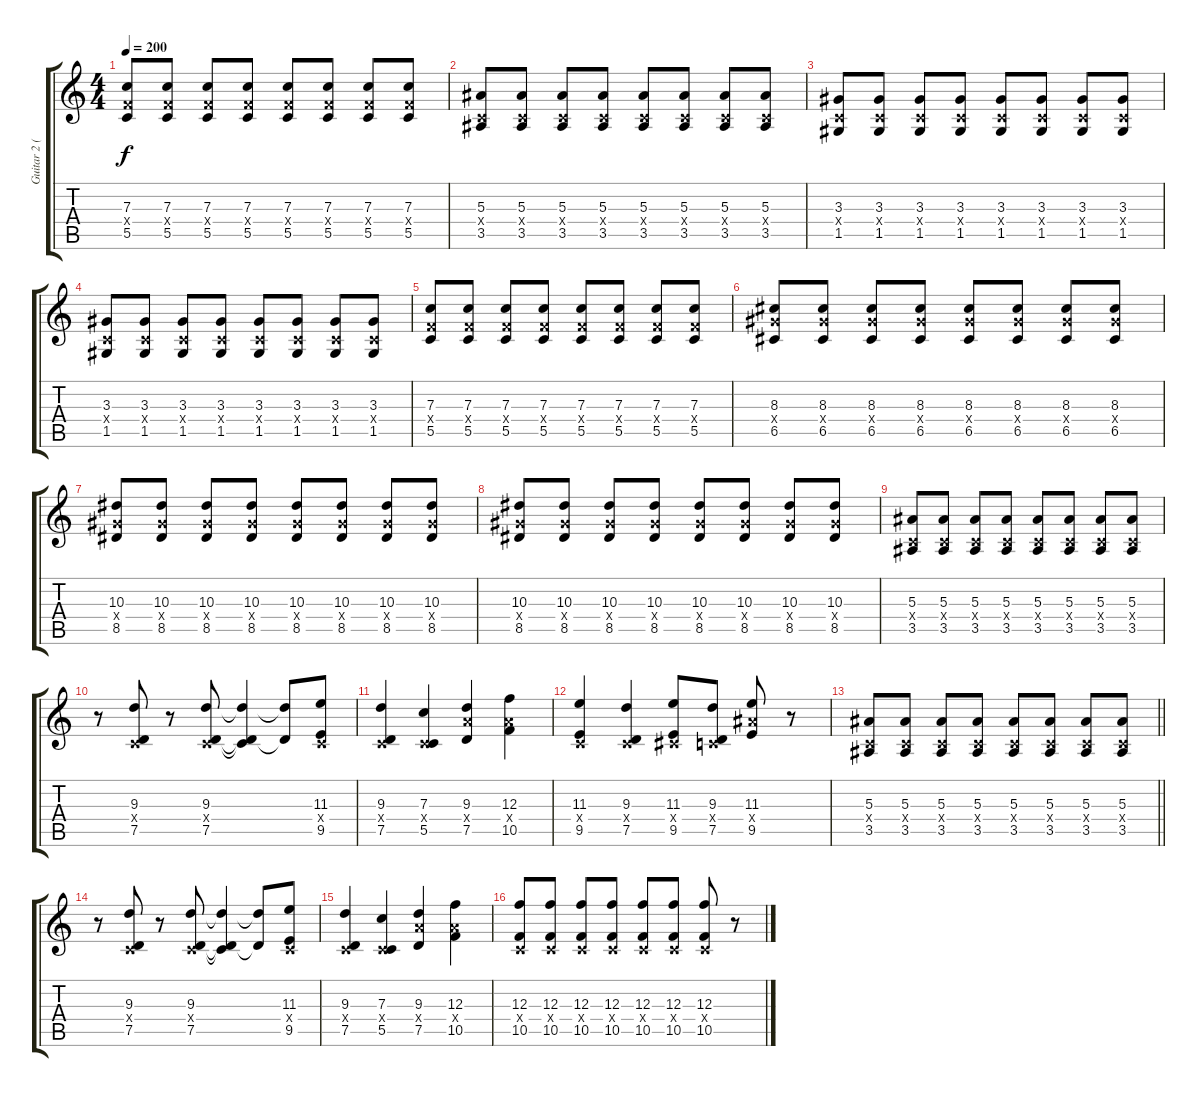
\track ("Guitar 2 (Lead)" "Guitar 2 (") {instrument distortionguitar}
\staff {score tabs}
\tuning (D4 A3 F3 C3 G2 C2) {hide}
\ts (4 4)
\tempo 200
\clef g2
\ks c
(7.3 5.4{x} 5.5).8{dy f} (7.3 5.4{x} 5.5).8 (7.3 5.4{x} 5.5).8 (7.3 5.4{x} 5.5).8 (7.3 5.4{x} 5.5).8 (7.3 5.4{x} 5.5).8 (7.3 5.4{x} 5.5).8 (7.3 5.4{x} 5.5).8 |
(5.3 0.4{x} 3.5).8 (5.3 0.4{x} 3.5).8 (5.3 0.4{x} 3.5).8 (5.3 0.4{x} 3.5).8 (5.3 0.4{x} 3.5).8 (5.3 0.4{x} 3.5).8 (5.3 0.4{x} 3.5).8 (5.3 0.4{x} 3.5).8 |
(3.3 0.4{x} 1.5).8 (3.3 0.4{x} 1.5).8 (3.3 0.4{x} 1.5).8 (3.3 0.4{x} 1.5).8 (3.3 0.4{x} 1.5).8 (3.3 0.4{x} 1.5).8 (3.3 0.4{x} 1.5).8 (3.3 0.4{x} 1.5).8 |
(3.3 0.4{x} 1.5).8 (3.3 0.4{x} 1.5).8 (3.3 0.4{x} 1.5).8 (3.3 0.4{x} 1.5).8 (3.3 0.4{x} 1.5).8 (3.3 0.4{x} 1.5).8 (3.3 0.4{x} 1.5).8 (3.3 0.4{x} 1.5).8 |
(7.3 5.4{x} 5.5).8 (7.3 5.4{x} 5.5).8 (7.3 5.4{x} 5.5).8 (7.3 5.4{x} 5.5).8 (7.3 5.4{x} 5.5).8 (7.3 5.4{x} 5.5).8 (7.3 5.4{x} 5.5).8 (7.3 5.4{x} 5.5).8 |
(8.3 8.4{x} 6.5).8 (8.3 8.4{x} 6.5).8 (8.3 8.4{x} 6.5).8 (8.3 8.4{x} 6.5).8 (8.3 8.4{x} 6.5).8 (8.3 8.4{x} 6.5).8 (8.3 8.4{x} 6.5).8 (8.3 8.4{x} 6.5).8 |
(10.3 8.4{x} 8.5).8 (10.3 8.4{x} 8.5).8 (10.3 8.4{x} 8.5).8 (10.3 8.4{x} 8.5).8 (10.3 8.4{x} 8.5).8 (10.3 8.4{x} 8.5).8 (10.3 8.4{x} 8.5).8 (10.3 8.4{x} 8.5).8 |
(10.3 8.4{x} 8.5).8 (10.3 8.4{x} 8.5).8 (10.3 8.4{x} 8.5).8 (10.3 8.4{x} 8.5).8 (10.3 8.4{x} 8.5).8 (10.3 8.4{x} 8.5).8 (10.3 8.4{x} 8.5).8 (10.3 8.4{x} 8.5).8 |
(5.3 0.4{x} 3.5).8 (5.3 0.4{x} 3.5).8 (5.3 0.4{x} 3.5).8 (5.3 0.4{x} 3.5).8 (5.3 0.4{x} 3.5).8 (5.3 0.4{x} 3.5).8 (5.3 0.4{x} 3.5).8 (5.3 0.4{x} 3.5).8 |
r.8 (9.3 0.4{x} 7.5).8 r.8 (9.3 0.4{x} 7.5).8 (9.3{t} 0.4{t} 7.5{t}).4 (9.3{t} 7.5{t}).8 (11.3 0.4{x} 9.5).8 |
(9.3 0.4{x} 7.5).4 (7.3 0.4{x} 5.5).4 (9.3 9.4{x} 7.5).4 (12.3 9.4{x} 10.5).4 |
(11.3 0.4{x} 9.5).4 (9.3 0.4{x} 7.5).4 (11.3 1.4{x} 9.5).8 (9.3 0.4{x} 7.5).8 (11.3 10.4{x} 9.5).8 r.8 |
\barLineRight lightlight
(5.3 0.4{x} 3.5).8 (5.3 0.4{x} 3.5).8 (5.3 0.4{x} 3.5).8 (5.3 0.4{x} 3.5).8 (5.3 0.4{x} 3.5).8 (5.3 0.4{x} 3.5).8 (5.3 0.4{x} 3.5).8 (5.3 0.4{x} 3.5).8 |
r.8 (9.3 0.4{x} 7.5).8 r.8 (9.3 0.4{x} 7.5).8 (9.3{t} 0.4{t} 7.5{t}).4 (9.3{t} 7.5{t}).8 (11.3 0.4{x} 9.5).8 |
(9.3 0.4{x} 7.5).4 (7.3 0.4{x} 5.5).4 (9.3 9.4{x} 7.5).4 (12.3 9.4{x} 10.5).4 |
(12.3 0.4{x} 10.5).8 (12.3 0.4{x} 10.5).8 (12.3 0.4{x} 10.5).8 (12.3 0.4{x} 10.5).8 (12.3 0.4{x} 10.5).8 (12.3 0.4{x} 10.5).8 (12.3 0.4{x} 10.5).8 r.8
